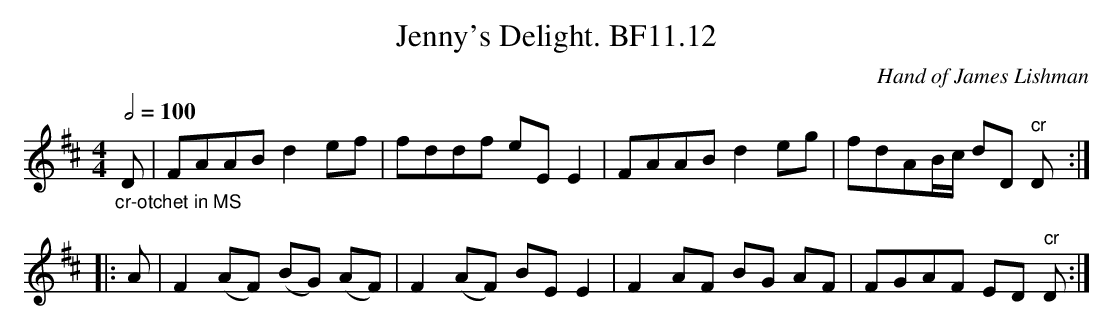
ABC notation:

X:1
T:Jenny's Delight. BF11.12
M:4/4
L:1/8
Q:1/2=100
C:Hand of James Lishman
K:D
"_cr-otchet in MS"D|FAAB d2ef|fddf eEE2|FAABd2eg|fdAB/c/ dD "^cr"D:|
|:A|F2(AF) (BG) (AF)|F2(AF) BEE2|F2AF BG AF|FGAF ED "^cr"D:|
